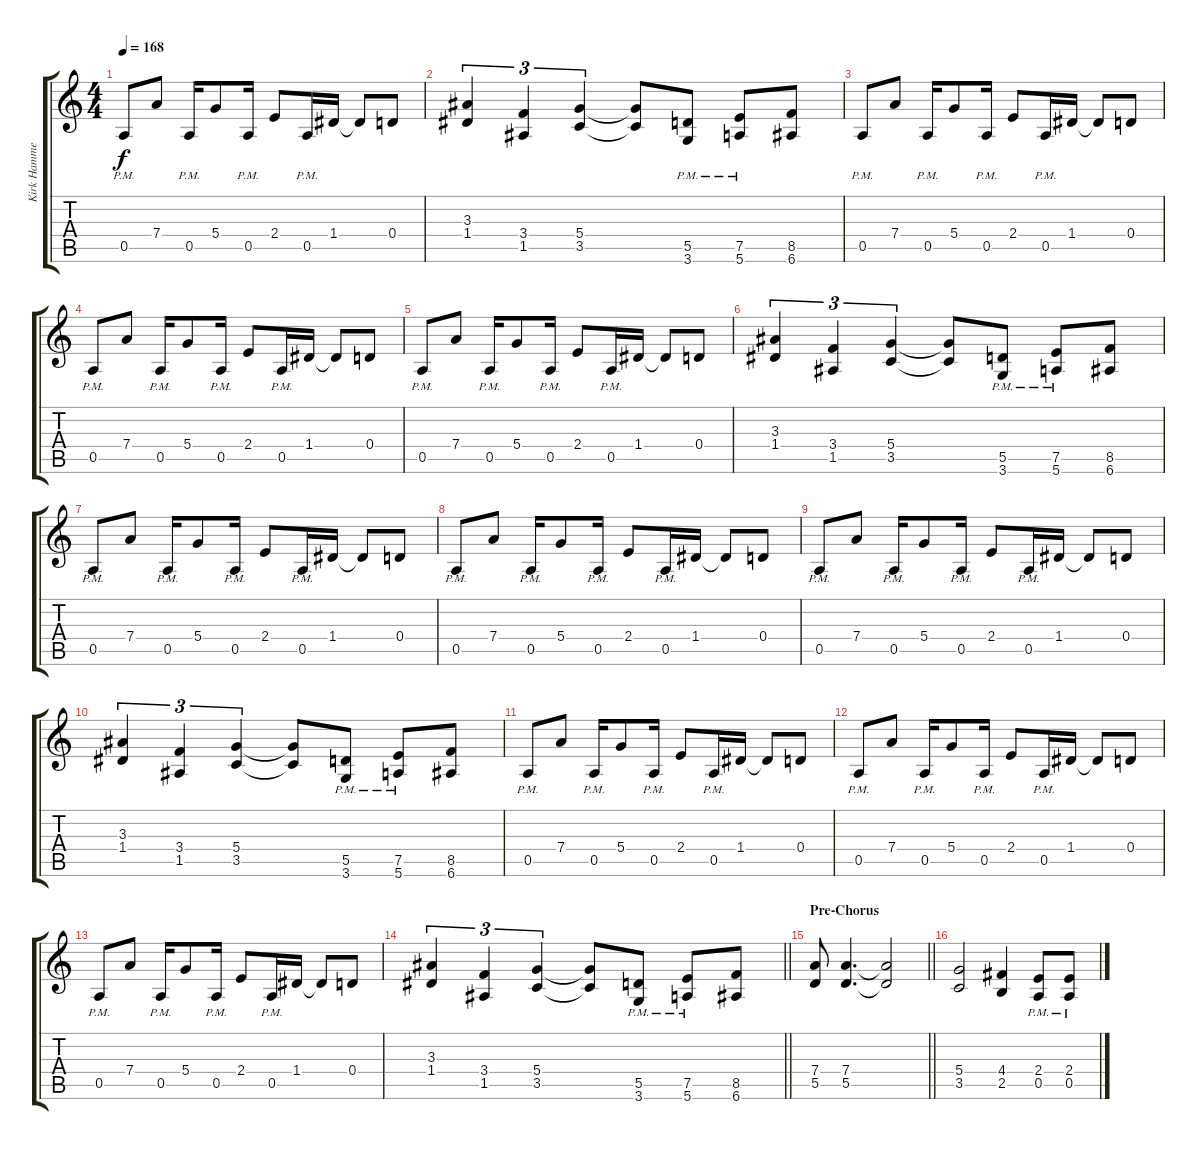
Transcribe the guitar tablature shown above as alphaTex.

\track ("Kirk Hammet" "Kirk Hamme") {instrument distortionguitar}
\staff {score tabs}
\tuning (E4 B3 G3 D3 A2 E2) {hide}
\ts (4 4)
\tempo 168
\clef g2
\ks aminor
0.5{pm}.8{dy f} 7.4.8 0.5{pm}.16 5.4.8 0.5{pm}.16 2.4.8 0.5{pm}.16 1.4.16 1.4{t}.8 0.4.8 |
(3.3 1.4).4{tu (3 2)} (3.4 1.5).4{tu (3 2)} (5.4 3.5).4{tu (3 2)} (5.4{t} 3.5{t}).8 (5.5{pm} 3.6{pm}).8 (7.5{pm} 5.6{pm}).8 (8.5 6.6).8 |
0.5{pm}.8 7.4.8 0.5{pm}.16 5.4.8 0.5{pm}.16 2.4.8 0.5{pm}.16 1.4.16 1.4{t}.8 0.4.8 |
0.5{pm}.8 7.4.8 0.5{pm}.16 5.4.8 0.5{pm}.16 2.4.8 0.5{pm}.16 1.4.16 1.4{t}.8 0.4.8 |
0.5{pm}.8 7.4.8 0.5{pm}.16 5.4.8 0.5{pm}.16 2.4.8 0.5{pm}.16 1.4.16 1.4{t}.8 0.4.8 |
(3.3 1.4).4{tu (3 2)} (3.4 1.5).4{tu (3 2)} (5.4 3.5).4{tu (3 2)} (5.4{t} 3.5{t}).8 (5.5{pm} 3.6{pm}).8 (7.5{pm} 5.6{pm}).8 (8.5 6.6).8 |
0.5{pm}.8 7.4.8 0.5{pm}.16 5.4.8 0.5{pm}.16 2.4.8 0.5{pm}.16 1.4.16 1.4{t}.8 0.4.8 |
0.5{pm}.8 7.4.8 0.5{pm}.16 5.4.8 0.5{pm}.16 2.4.8 0.5{pm}.16 1.4.16 1.4{t}.8 0.4.8 |
0.5{pm}.8 7.4.8 0.5{pm}.16 5.4.8 0.5{pm}.16 2.4.8 0.5{pm}.16 1.4.16 1.4{t}.8 0.4.8 |
(3.3 1.4).4{tu (3 2)} (3.4 1.5).4{tu (3 2)} (5.4 3.5).4{tu (3 2)} (5.4{t} 3.5{t}).8 (5.5{pm} 3.6{pm}).8 (7.5{pm} 5.6{pm}).8 (8.5 6.6).8 |
0.5{pm}.8 7.4.8 0.5{pm}.16 5.4.8 0.5{pm}.16 2.4.8 0.5{pm}.16 1.4.16 1.4{t}.8 0.4.8 |
0.5{pm}.8 7.4.8 0.5{pm}.16 5.4.8 0.5{pm}.16 2.4.8 0.5{pm}.16 1.4.16 1.4{t}.8 0.4.8 |
0.5{pm}.8 7.4.8 0.5{pm}.16 5.4.8 0.5{pm}.16 2.4.8 0.5{pm}.16 1.4.16 1.4{t}.8 0.4.8 |
\barLineRight lightlight
(3.3 1.4).4{tu (3 2)} (3.4 1.5).4{tu (3 2)} (5.4 3.5).4{tu (3 2)} (5.4{t} 3.5{t}).8 (5.5{pm} 3.6{pm}).8 (7.5{pm} 5.6{pm}).8 (8.5 6.6).8 |
\section ("" "Pre-Chorus")
\barLineRight lightlight
(7.4 5.5).8 (7.4 5.5).4{d} (7.4{t} 5.5{t}).2 |
(5.4 3.5).2 (4.4 2.5).4 (2.4{pm} 0.5{pm}).8 (2.4{pm} 0.5{pm}).8
